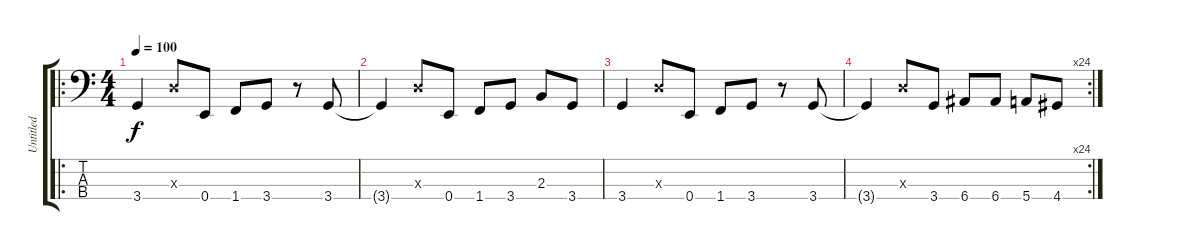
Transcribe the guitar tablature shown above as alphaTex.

\track ("Untitled" "Untitled") {instrument electricbassfinger}
\staff {score tabs}
\tuning (G2 D2 A1 E1) {hide}
\ro
\ts (4 4)
\tempo 100
\clef f4
\ks c
3.4.4{dy f instrument electricbassfinger} 5.3{x}.8 0.4.8 1.4.8 3.4.8 r.8 3.4.8 |
3.4{t}.4 5.3{x}.8 0.4.8 1.4.8 3.4.8 2.3.8 3.4.8 |
3.4.4 5.3{x}.8 0.4.8 1.4.8 3.4.8 r.8 3.4.8 |
\rc 24
3.4{t}.4 5.3{x}.8 3.4.8 6.4.8 6.4.8 5.4.8 4.4.8
